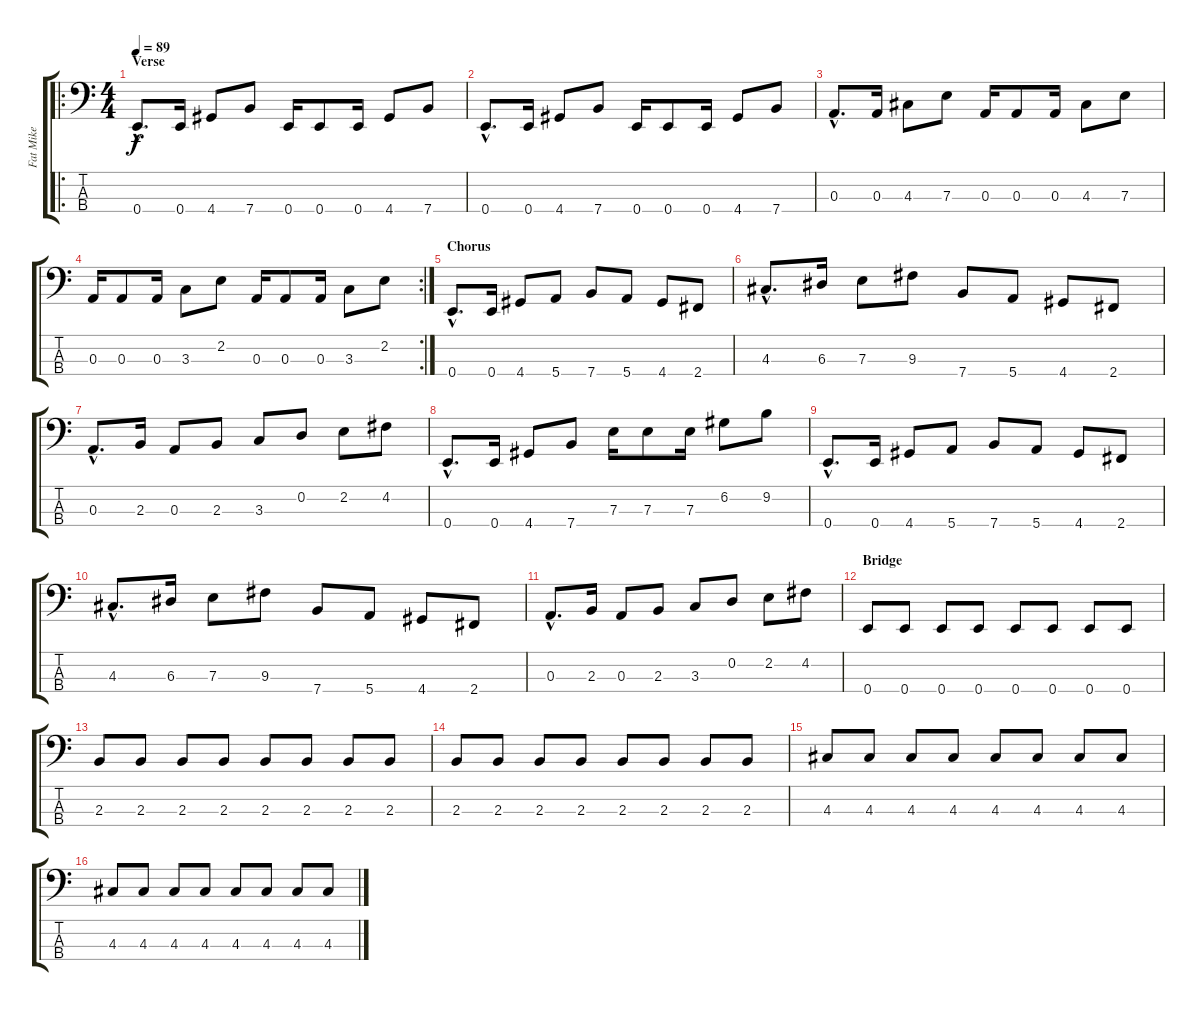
\track ("Fat Mike" "Fat Mike") {instrument electricbasspick}
\staff {score tabs}
\tuning (G2 D2 A1 E1) {hide}
\ro
\ts (4 4)
\section ("" "Verse")
\tempo 89
\clef f4
\ks c
0.4{hac}.8{d dy f} 0.4.16 4.4.8 7.4.8 0.4.16 0.4.8 0.4.16 4.4.8 7.4.8 |
0.4{hac}.8{d} 0.4.16 4.4.8 7.4.8 0.4.16 0.4.8 0.4.16 4.4.8 7.4.8 |
0.3{hac}.8{d} 0.3.16 4.3.8 7.3.8 0.3.16 0.3.8 0.3.16 4.3.8 7.3.8 |
\rc 2
0.3.16 0.3.8 0.3.16 3.3.8 2.2.8 0.3.16 0.3.8 0.3.16 3.3.8 2.2.8 |
\section ("" "Chorus")
0.4{hac}.8{d} 0.4.16 4.4.8 5.4.8 7.4.8 5.4.8 4.4.8 2.4.8 |
4.3{hac}.8{d} 6.3.16 7.3.8 9.3.8 7.4.8 5.4.8 4.4.8 2.4.8 |
0.3{hac}.8{d} 2.3.16 0.3.8 2.3.8 3.3.8 0.2.8 2.2.8 4.2.8 |
0.4{hac}.8{d} 0.4.16 4.4.8 7.4.8 7.3.16 7.3.8 7.3.16 6.2.8 9.2.8 |
0.4{hac}.8{d} 0.4.16 4.4.8 5.4.8 7.4.8 5.4.8 4.4.8 2.4.8 |
4.3{hac}.8{d} 6.3.16 7.3.8 9.3.8 7.4.8 5.4.8 4.4.8 2.4.8 |
0.3{hac}.8{d} 2.3.16 0.3.8 2.3.8 3.3.8 0.2.8 2.2.8 4.2.8 |
\section ("" "Bridge")
0.4.8 0.4.8 0.4.8 0.4.8 0.4.8 0.4.8 0.4.8 0.4.8 |
2.3.8 2.3.8 2.3.8 2.3.8 2.3.8 2.3.8 2.3.8 2.3.8 |
2.3.8 2.3.8 2.3.8 2.3.8 2.3.8 2.3.8 2.3.8 2.3.8 |
4.3.8 4.3.8 4.3.8 4.3.8 4.3.8 4.3.8 4.3.8 4.3.8 |
4.3.8 4.3.8 4.3.8 4.3.8 4.3.8 4.3.8 4.3.8 4.3.8
